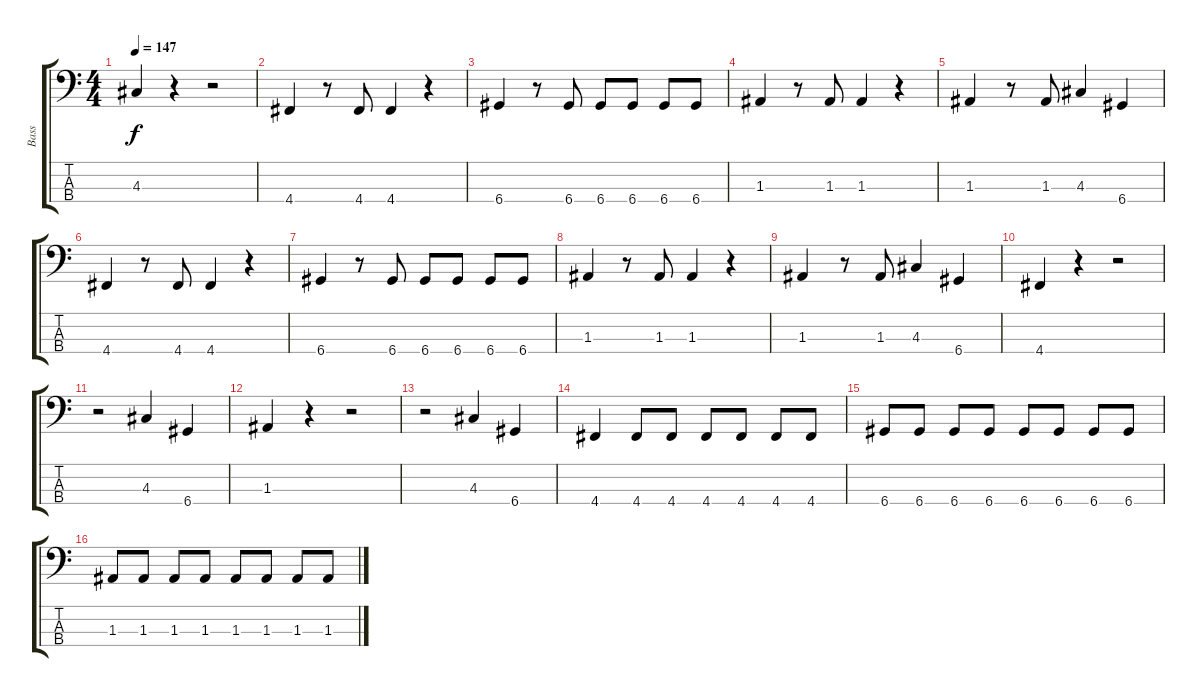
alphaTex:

\track ("Bass" "Bass") {instrument electricbasspick}
\staff {score tabs}
\tuning (G2 D2 A1 D1) {hide}
\ts (4 4)
\tempo 147
\clef f4
\ks c
4.3.4{dy f} r.4 r.2 |
4.4.4 r.8 4.4.8 4.4.4 r.4 |
6.4.4 r.8 6.4.8 6.4.8 6.4.8 6.4.8 6.4.8 |
1.3.4 r.8 1.3.8 1.3.4 r.4 |
1.3.4 r.8 1.3.8 4.3.4 6.4.4 |
4.4.4 r.8 4.4.8 4.4.4 r.4 |
6.4.4 r.8 6.4.8 6.4.8 6.4.8 6.4.8 6.4.8 |
1.3.4 r.8 1.3.8 1.3.4 r.4 |
1.3.4 r.8 1.3.8 4.3.4 6.4.4 |
4.4.4 r.4 r.2 |
r.2 4.3.4 6.4.4 |
1.3.4 r.4 r.2 |
r.2 4.3.4 6.4.4 |
4.4.4 4.4.8 4.4.8 4.4.8 4.4.8 4.4.8 4.4.8 |
6.4.8 6.4.8 6.4.8 6.4.8 6.4.8 6.4.8 6.4.8 6.4.8 |
1.3.8 1.3.8 1.3.8 1.3.8 1.3.8 1.3.8 1.3.8 1.3.8
